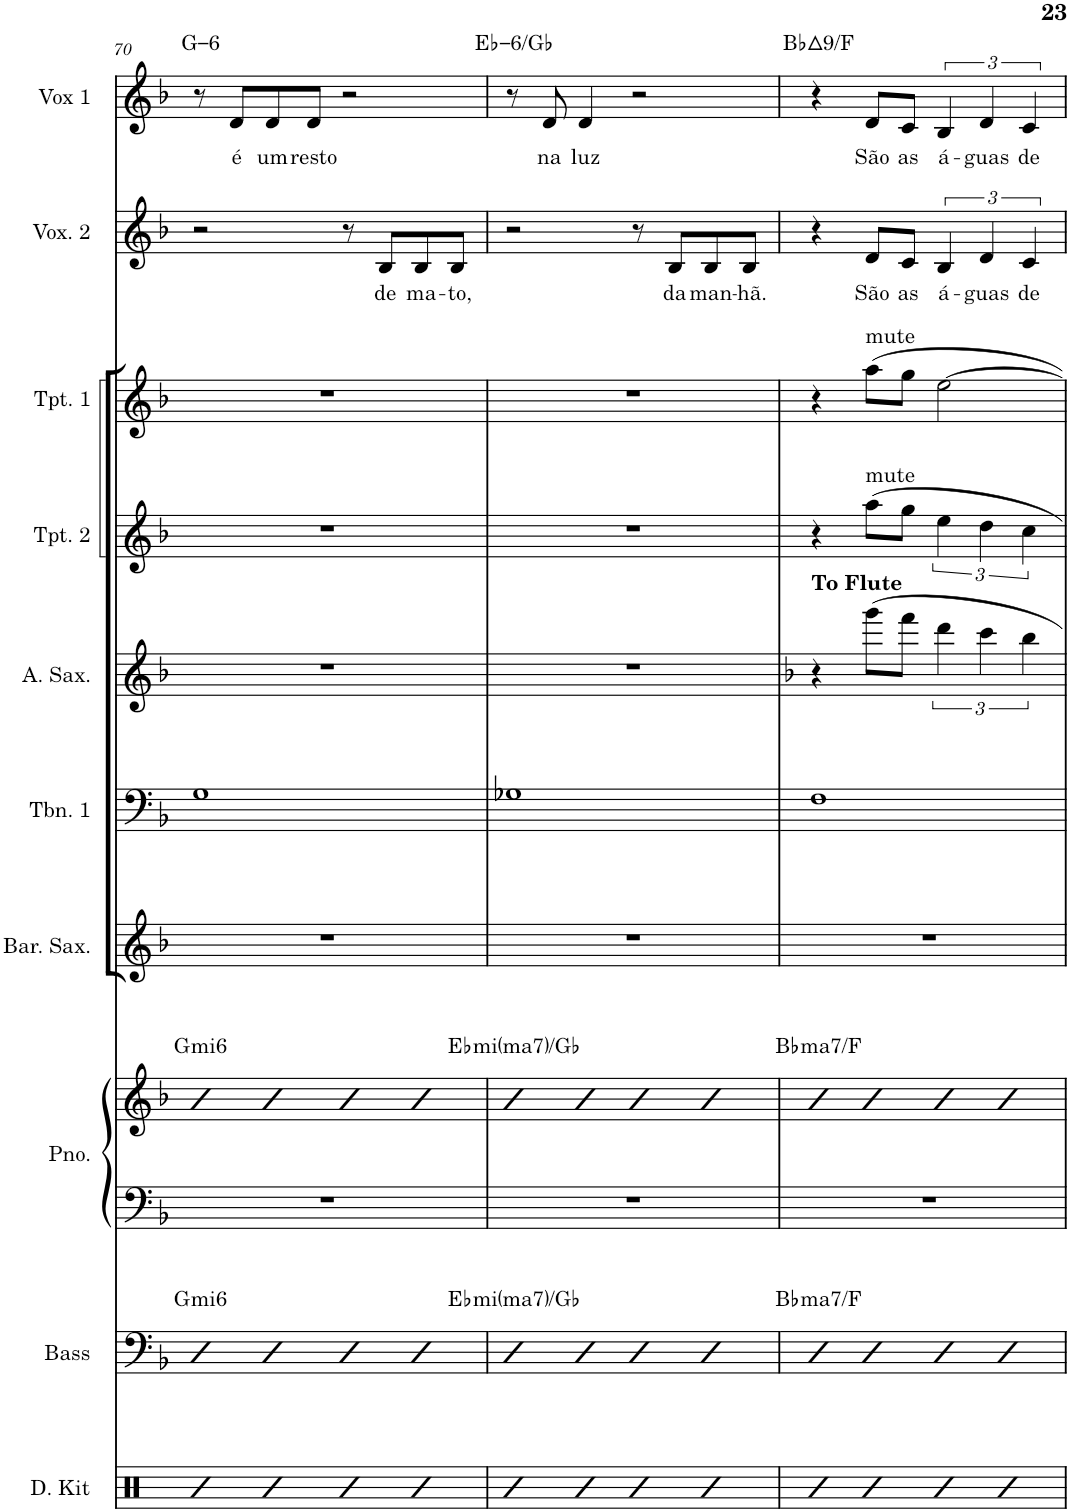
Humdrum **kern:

**kern	**kern	**harte	**kern	**kern	**harte	**kern	**kern	**kern	**kern	**kern	**kern	**text	**kern	**text	**harte
*part10	*part9	*part9	*part8	*part8	*part8	*part7	*part6	*part5	*part4	*part3	*part2	*part2	*part1	*part1	*part1
*staff11	*staff10	*	*staff9	*staff8	*	*staff7	*staff6	*staff5	*staff4	*staff3	*staff2	*staff2	*staff1	*staff1	*
*I"Drum Kit	*I"Acoustic Bass	*	*I"Piano	*	*	*I"Baritone Saxophone	*I"Trombone 1	*I"Flute Tenor Saxophone	*I"Trumpet 2	*I"Trumpet 1	*I"Voice 2	*	*I"Voice 1	*	*
*I'D. Kit	*I'Bass	*	*I'Pno.	*	*	*I'Bari	*I'Tbn. 1	*I'T. Sax.	*I'Tpt. 2	*I'Tpt. 1	*	*	*	*	*
!!LO:PB:g=z
*clefX	*clefF4	*	*clefF4	*clefG2	*	*clefG2	*clefF4	*clefG2	*clefG2	*clefG2	*clefG2	*	*clefG2	*	*
*	*Trd7c12	*	*	*	*	*Trd12c21	*	*Trd5c9	*Trd1c2	*Trd1c2	*	*	*	*	*
*k[]	*k[b-]	*	*k[b-]	*k[b-]	*	*k[b-]	*k[b-]	*k[b-]	*k[b-]	*k[b-]	*k[b-]	*	*k[b-]	*	*
*M4/4	*M4/4	*	*M4/4	*M4/4	*	*M4/4	*M4/4	*M4/4	*M4/4	*M4/4	*M4/4	*	*M4/4	*	*
=70	=70	=70	=70	=70	=70	=70	=70	=70	=70	=70	=70	=70	=70	=70	=70
!	!	!LO:H:kt=mi6	!	!	!LO:H:kt=mi6	!	!	!	!	!	!	!	!	!	!LO:H:kt=6
4R	4bb-	G:min6	1r	4b-	G:min6	1r	1G	1r	1r	1r	2r	.	8r	.	G:min6
!	!	!	!	!	!	!	!	!	!	!	!	!	!	!LO:LY:b	!
.	.	.	.	.	.	.	.	.	.	.	.	.	8d/L	é	.
!	!	!	!	!	!	!	!	!	!	!	!	!	!	!LO:LY:b	!
4R	4bb-	.	.	4b-	.	.	.	.	.	.	.	.	8d/	um	.
!	!	!	!	!	!	!	!	!	!	!	!	!	!	!LO:LY:b	!
.	.	.	.	.	.	.	.	.	.	.	.	.	8d/J	resto	.
4R	4bb-	.	.	4b-	.	.	.	.	.	.	8r	.	2r	.	.
!	!	!	!	!	!	!	!	!	!	!	!	!LO:LY:b	!	!	!
.	.	.	.	.	.	.	.	.	.	.	8B-/L	de	.	.	.
!	!	!	!	!	!	!	!	!	!	!	!	!LO:LY:b	!	!	!
4R	4bb-	.	.	4b-	.	.	.	.	.	.	8B-/	ma-	.	.	.
!	!	!	!	!	!	!	!	!	!	!	!	!LO:LY:b	!	!	!
.	.	.	.	.	.	.	.	.	.	.	8B-/J	-to,	.	.	.
=71	=71	=71	=71	=71	=71	=71	=71	=71	=71	=71	=71	=71	=71	=71	=71
!	!	!LO:H:kt=mima7	!	!	!LO:H:kt=mima7	!	!	!	!	!	!	!	!	!	!LO:H:kt=6
4R	4bb-	Eb:minmaj7/b3	1r	4b-	Eb:minmaj7/b3	1r	1G-X	1r	1r	1r	2r	.	8r	.	Eb:min6/b3
!	!	!	!	!	!	!	!	!	!	!	!	!	!	!LO:LY:b	!
.	.	.	.	.	.	.	.	.	.	.	.	.	8d/	na	.
!	!	!	!	!	!	!	!	!	!	!	!	!	!	!LO:LY:b	!
4R	4bb-	.	.	4b-	.	.	.	.	.	.	.	.	4d/	luz	.
4R	4bb-	.	.	4b-	.	.	.	.	.	.	8r	.	2r	.	.
!	!	!	!	!	!	!	!	!	!	!	!	!LO:LY:b	!	!	!
.	.	.	.	.	.	.	.	.	.	.	8B-/L	da	.	.	.
!	!	!	!	!	!	!	!	!	!	!	!	!LO:LY:b	!	!	!
4R	4bb-	.	.	4b-	.	.	.	.	.	.	8B-/	man-	.	.	.
!	!	!	!	!	!	!	!	!	!	!	!	!LO:LY:b	!	!	!
.	.	.	.	.	.	.	.	.	.	.	8B-/J	-hã.	.	.	.
=72	=72	=72	=72	=72	=72	=72	=72	=72	=72	=72	=72	=72	=72	=72	=72
*	*	*	*	*	*	*	*	*k[b-]	*	*	*	*	*	*	*
!	!	!LO:H:kt=ma7	!	!	!LO:H:kt=ma7	!	!	!LO:TX:a:B:t=To Flute	!	!	!	!	!	!	!LO:H:kt=9
4R	4bb-	Bb:maj7/5	1r	4b-	Bb:maj7/5	1r	1F	4r	4r	4r	4r	.	4r	.	Bb:maj9/5
!	!	!	!	!	!	!	!	!	!	!LO:TX:a:t=mute	!	!	!	!	!
!	!	!	!	!	!	!	!	!	!LO:TX:a:t=mute	!	!	!	!	!	!
!	!	!	!	!	!	!	!	!	!	!	!	!LO:LY:b	!	!LO:LY:b	!
4R	4bb-	.	.	4b-	.	.	.	8ggg\L	8aa\L	8aa\L	8d/L	São	8d/L	São	.
!	!	!	!	!	!	!	!	!	!	!	!	!LO:LY:b	!	!LO:LY:b	!
.	.	.	.	.	.	.	.	8fff\J	8gg\J	8gg\J	8c/J	as	8c/J	as	.
!	!	!	!	!	!	!	!	!	!	!	!	!LO:LY:b	!	!LO:LY:b	!
4R	4bb-	.	.	4b-	.	.	.	6ddd\	6ee\	[2ee\	6B-/	á-	6B-/	á-	.
!	!	!	!	!	!	!	!	!	!	!	!	!LO:LY:b	!	!LO:LY:b	!
.	.	.	.	.	.	.	.	6ccc\	6dd\	.	6d/	-guas	6d/	-guas	.
4R	4bb-	.	.	4b-	.	.	.	.	.	.	.	.	.	.	.
!	!	!	!	!	!	!	!	!	!	!	!	!LO:LY:b	!	!LO:LY:b	!
.	.	.	.	.	.	.	.	6bb-\	6cc\	.	6c/	de	6c/	de	.
=	=	=	=	=	=	=	=	=	=	=	=	=	=	=	=
*-	*-	*-	*-	*-	*-	*-	*-	*-	*-	*-	*-	*-	*-	*-	*-
